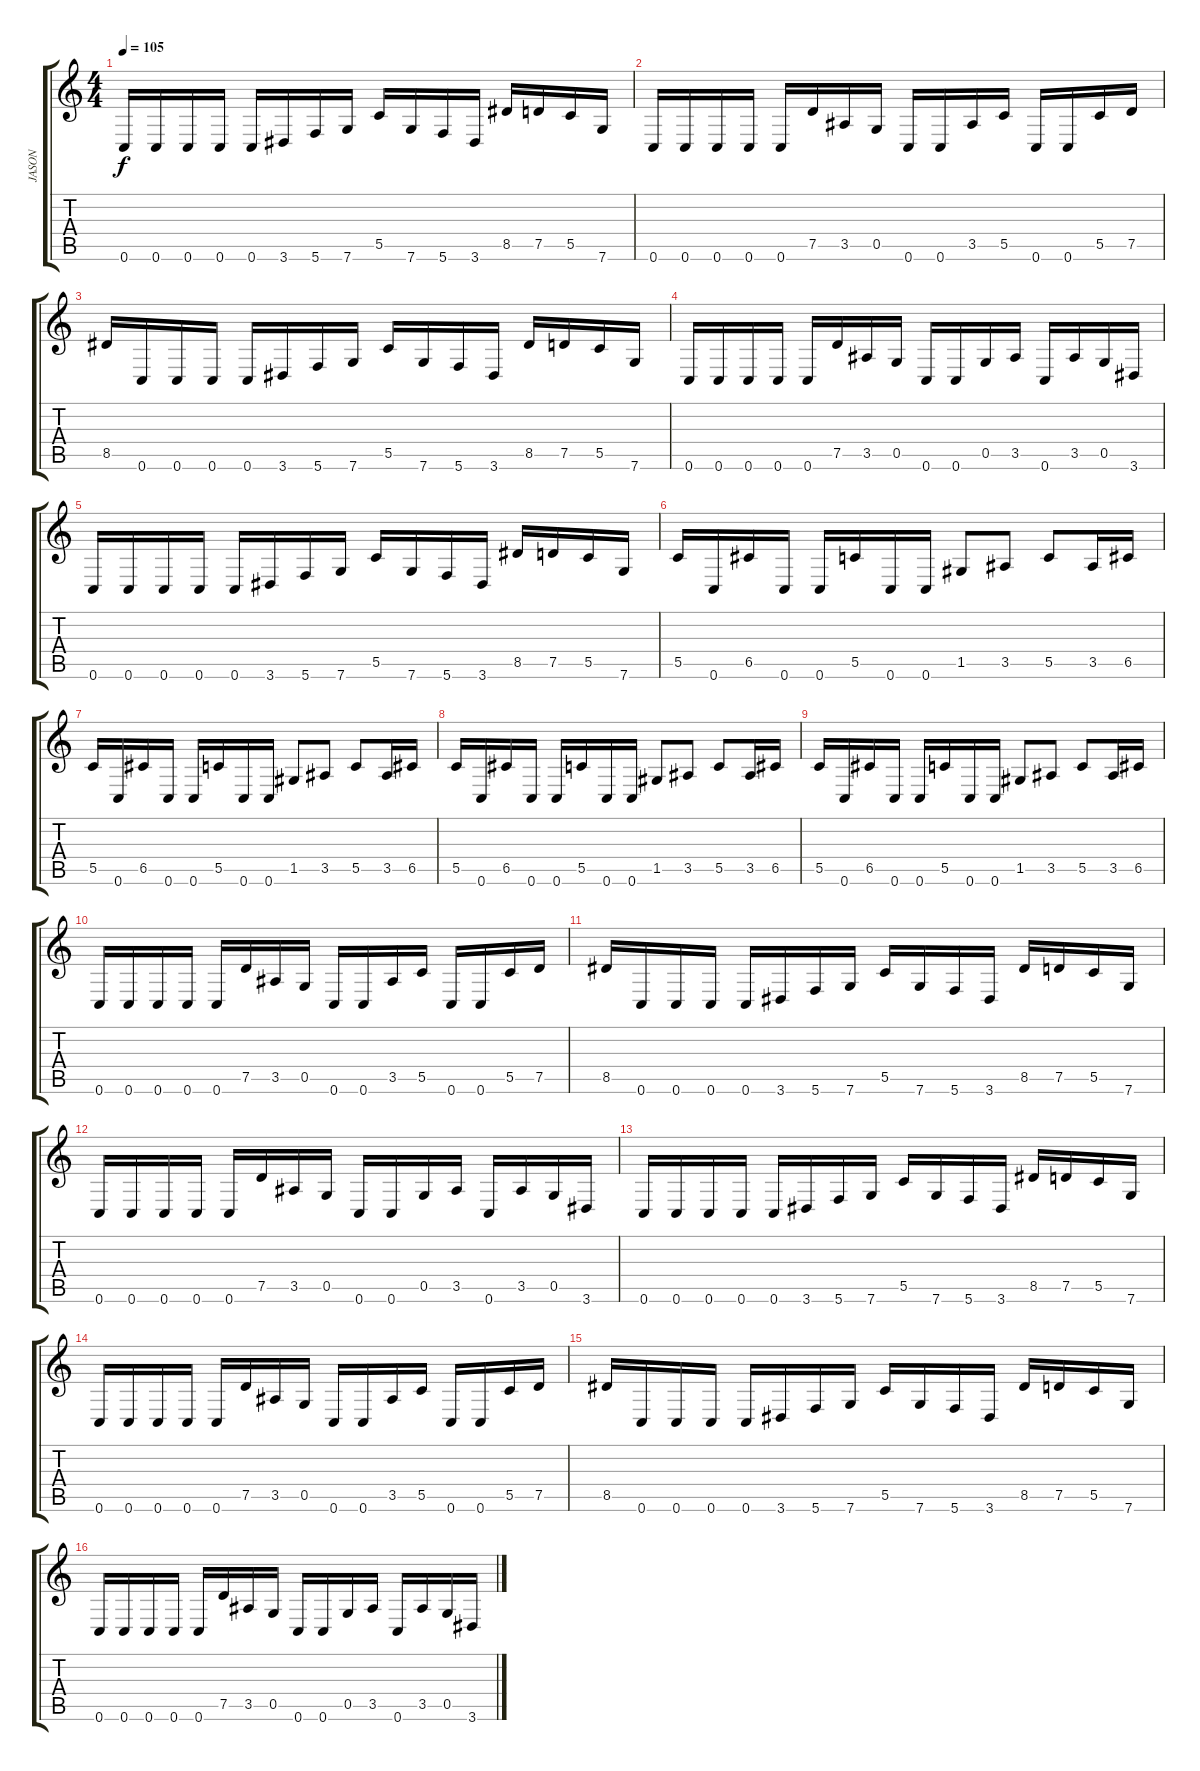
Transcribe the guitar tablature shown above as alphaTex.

\track ("JASON" "JASON") {instrument distortionguitar}
\staff {score tabs}
\tuning (D4 A3 F3 C3 G2 C2) {hide}
\ts (4 4)
\tempo 105
\clef g2
\ks c
0.6.16{dy f} 0.6.16 0.6.16 0.6.16 0.6.16 3.6.16 5.6.16 7.6.16 5.5.16 7.6.16 5.6.16 3.6.16 8.5.16 7.5.16 5.5.16 7.6.16 |
0.6.16 0.6.16 0.6.16 0.6.16 0.6.16 7.5.16 3.5.16 0.5.16 0.6.16 0.6.16 3.5.16 5.5.16 0.6.16 0.6.16 5.5.16 7.5.16 |
8.5.16 0.6.16 0.6.16 0.6.16 0.6.16 3.6.16 5.6.16 7.6.16 5.5.16 7.6.16 5.6.16 3.6.16 8.5.16 7.5.16 5.5.16 7.6.16 |
0.6.16 0.6.16 0.6.16 0.6.16 0.6.16 7.5.16 3.5.16 0.5.16 0.6.16 0.6.16 0.5.16 3.5.16 0.6.16 3.5.16 0.5.16 3.6.16 |
0.6.16 0.6.16 0.6.16 0.6.16 0.6.16 3.6.16 5.6.16 7.6.16 5.5.16 7.6.16 5.6.16 3.6.16 8.5.16 7.5.16 5.5.16 7.6.16 |
5.5.16 0.6.16 6.5.16 0.6.16 0.6.16 5.5.16 0.6.16 0.6.16 1.5.8 3.5.8 5.5.8 3.5.16 6.5.16 |
5.5.16 0.6.16 6.5.16 0.6.16 0.6.16 5.5.16 0.6.16 0.6.16 1.5.8 3.5.8 5.5.8 3.5.16 6.5.16 |
5.5.16 0.6.16 6.5.16 0.6.16 0.6.16 5.5.16 0.6.16 0.6.16 1.5.8 3.5.8 5.5.8 3.5.16 6.5.16 |
5.5.16 0.6.16 6.5.16 0.6.16 0.6.16 5.5.16 0.6.16 0.6.16 1.5.8 3.5.8 5.5.8 3.5.16 6.5.16 |
0.6.16 0.6.16 0.6.16 0.6.16 0.6.16 7.5.16 3.5.16 0.5.16 0.6.16 0.6.16 3.5.16 5.5.16 0.6.16 0.6.16 5.5.16 7.5.16 |
8.5.16 0.6.16 0.6.16 0.6.16 0.6.16 3.6.16 5.6.16 7.6.16 5.5.16 7.6.16 5.6.16 3.6.16 8.5.16 7.5.16 5.5.16 7.6.16 |
0.6.16 0.6.16 0.6.16 0.6.16 0.6.16 7.5.16 3.5.16 0.5.16 0.6.16 0.6.16 0.5.16 3.5.16 0.6.16 3.5.16 0.5.16 3.6.16 |
0.6.16 0.6.16 0.6.16 0.6.16 0.6.16 3.6.16 5.6.16 7.6.16 5.5.16 7.6.16 5.6.16 3.6.16 8.5.16 7.5.16 5.5.16 7.6.16 |
0.6.16 0.6.16 0.6.16 0.6.16 0.6.16 7.5.16 3.5.16 0.5.16 0.6.16 0.6.16 3.5.16 5.5.16 0.6.16 0.6.16 5.5.16 7.5.16 |
8.5.16 0.6.16 0.6.16 0.6.16 0.6.16 3.6.16 5.6.16 7.6.16 5.5.16 7.6.16 5.6.16 3.6.16 8.5.16 7.5.16 5.5.16 7.6.16 |
0.6.16 0.6.16 0.6.16 0.6.16 0.6.16 7.5.16 3.5.16 0.5.16 0.6.16 0.6.16 0.5.16 3.5.16 0.6.16 3.5.16 0.5.16 3.6.16
